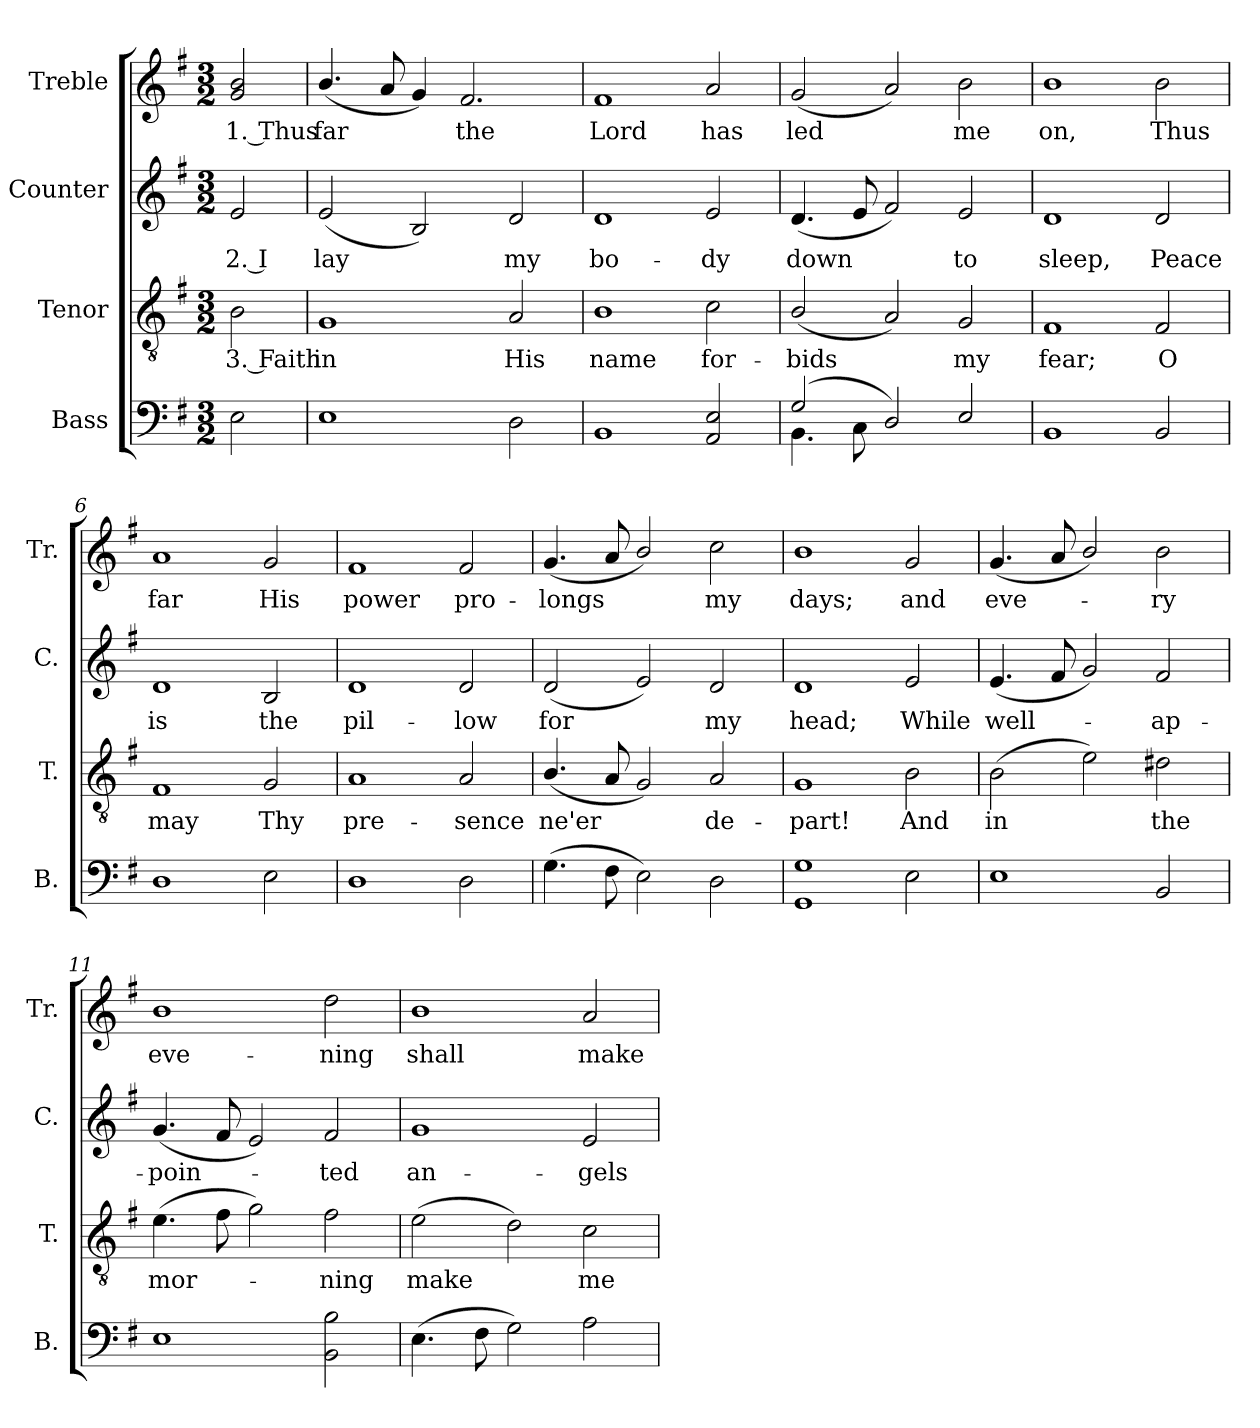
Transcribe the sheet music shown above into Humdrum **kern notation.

**kern	**kern	**text	**kern	**text	**kern	**text
*part4	*part3	*part3	*part2	*part2	*part1	*part1
*staff4	*staff3	*staff3	*staff2	*staff2	*staff1	*staff1
*I"Bass	*I"Tenor	*	*I"Counter	*	*I"Treble	*
*I'B.	*I'T.	*	*I'C.	*	*I'Tr.	*
*clefF4	*clefGv2	*	*clefG2	*	*clefG2	*
*k[f#]	*k[f#]	*	*k[f#]	*	*k[f#]	*
*M3/2	*M3/2	*	*M3/2	*	*M3/2	*
=1	=1	=1	=1	=1	=1	=1
2E\	2B\	3. Faith	2e/	2. I	2g/ 2b/	1. Thus
=2	=2	=2	=2	=2	=2	=2
1E	1G	in	(2e/	lay	(4.b/	-far
.	.	.	.	.	8a/	.
.	.	.	2B/)	.	4g/)	.
.	.	.	.	.	2.f#/	the
2D\	2A/	His	2d/	my	.	.
=3	=3	=3	=3	=3	=3	=3
1BB	1B	name	1d	bo-	1f#	Lord
2AA/ 2E/	2c\	for-	2e/	-dy	2a/	has
=4	=4	=4	=4	=4	=4	=4
*^	*	*	*	*	*	*
(2G/	4.BB\	(2B/	-bids	(4.d/	down	(2g/	led
.	8C\	.	.	8e/	.	.	.
2D/)	1ryy	2A/)	.	2f#/)	.	2a/)	.
2E/	.	2G/	my	2e/	to	2b\	me
*v	*v	*	*	*	*	*	*
=5	=5	=5	=5	=5	=5	=5
1BB	1F#	fear;	1d	sleep,	1b	on,
2BB/	2F#/	O	2d/	Peace	2b\	Thus
=6	=6	=6	=6	=6	=6	=6
1D	1F#	may	1d	is	1a	far
2E\	2G/	Thy	2B/	the	2g/	His
=7	=7	=7	=7	=7	=7	=7
1D	1A	pre-	1d	pil-	1f#	power
2D\	2A/	-sence	2d/	-low	2f#/	pro-
!!LO:LB:g=z
=8	=8	=8	=8	=8	=8	=8
(4.G\	(4.B/	ne'er	(2d/	for	(4.g/	-longs
8F#\	8A/	.	.	.	8a/	.
2E\)	2G/)	.	2e/)	.	2b/)	.
2D\	2A/	de-	2d/	my	2cc\	my
=9	=9	=9	=9	=9	=9	=9
1GG 1G	1G	-part!	1d	head;	1b	days;
2E\	2B\	And	2e/	While	2g/	and
=10	=10	=10	=10	=10	=10	=10
1E	(2B\	in	(4.e/	well-	(4.g/	eve-
.	.	.	8f#/	.	8a/	.
.	2e\)	.	2g/)	.	2b/)	.
2BB/	2d#X\	the	2f#/	-ap-	2b\	-ry
=11	=11	=11	=11	=11	=11	=11
1E	(4.e\	mor-	(4.g/	-poin-	1b	eve-
.	8f#\	.	8f#/	.	.	.
.	2g\)	.	2e/)	.	.	.
2BB\ 2B\	2f#\	-ning	2f#/	-ted	2dd\	-ning
=12	=12	=12	=12	=12	=12	=12
(4.E\	(2e\	make	1g	an-	1b	shall
8F#\	.	.	.	.	.	.
2G\)	2d\)	.	.	.	.	.
2A\	2c\	me	2e/	-gels	2a/	make
=	=	=	=	=	=	=
*-	*-	*-	*-	*-	*-	*-
